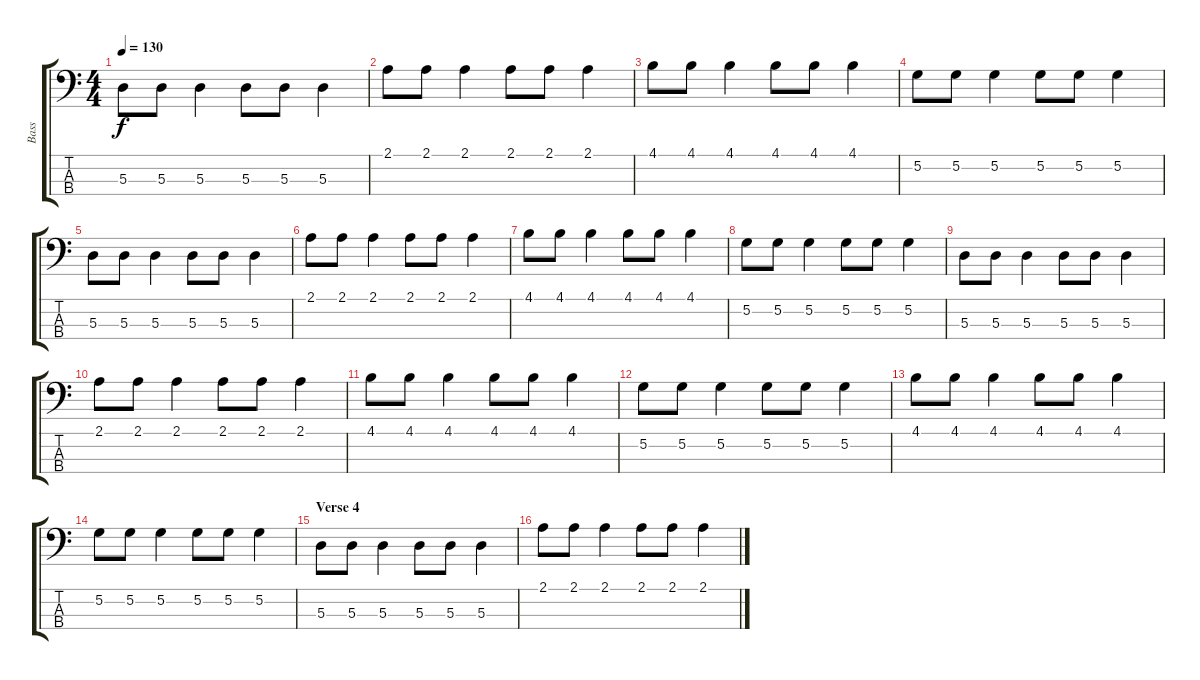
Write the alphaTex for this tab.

\track ("Bass" "Bass") {instrument electricbassfinger}
\staff {score tabs}
\tuning (G2 D2 A1 E1) {hide}
\ts (4 4)
\tempo 130
\clef f4
\ks c
5.3.8{dy f} 5.3.8 5.3.4 5.3.8 5.3.8 5.3.4 |
2.1.8 2.1.8 2.1.4 2.1.8 2.1.8 2.1.4 |
4.1.8 4.1.8 4.1.4 4.1.8 4.1.8 4.1.4 |
5.2.8 5.2.8 5.2.4 5.2.8 5.2.8 5.2.4 |
5.3.8 5.3.8 5.3.4 5.3.8 5.3.8 5.3.4 |
2.1.8 2.1.8 2.1.4 2.1.8 2.1.8 2.1.4 |
4.1.8 4.1.8 4.1.4 4.1.8 4.1.8 4.1.4 |
5.2.8 5.2.8 5.2.4 5.2.8 5.2.8 5.2.4 |
5.3.8 5.3.8 5.3.4 5.3.8 5.3.8 5.3.4 |
2.1.8 2.1.8 2.1.4 2.1.8 2.1.8 2.1.4 |
4.1.8 4.1.8 4.1.4 4.1.8 4.1.8 4.1.4 |
5.2.8 5.2.8 5.2.4 5.2.8 5.2.8 5.2.4 |
4.1.8 4.1.8 4.1.4 4.1.8 4.1.8 4.1.4 |
5.2.8 5.2.8 5.2.4 5.2.8 5.2.8 5.2.4 |
\section ("" "Verse 4")
5.3.8 5.3.8 5.3.4 5.3.8 5.3.8 5.3.4 |
2.1.8 2.1.8 2.1.4 2.1.8 2.1.8 2.1.4
